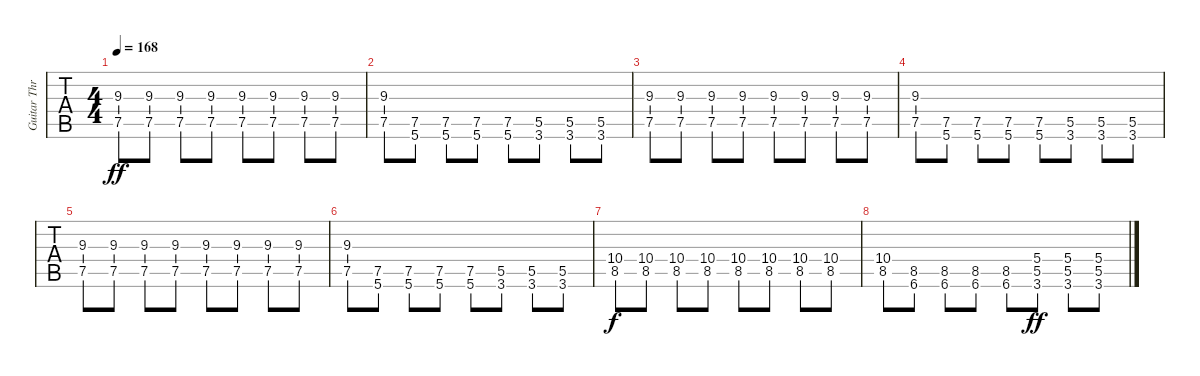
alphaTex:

\track ("Guitar Three" "Guitar Thr") {instrument distortionguitar}
\staff {tabs}
\tuning (E4 B3 G3 D3 A2 E2) {hide}
\ts (4 4)
\tempo 168
\clef g2
\ks c
(9.3 7.5).8{dy ff balance 8} (9.3 7.5).8 (9.3 7.5).8 (9.3 7.5).8 (9.3 7.5).8 (9.3 7.5).8 (9.3 7.5).8 (9.3 7.5).8 |
(9.3 7.5).8 (7.5 5.6).8 (7.5 5.6).8 (7.5 5.6).8 (7.5 5.6).8 (5.5 3.6).8 (5.5 3.6).8 (5.5 3.6).8 |
(9.3 7.5).8 (9.3 7.5).8 (9.3 7.5).8 (9.3 7.5).8 (9.3 7.5).8 (9.3 7.5).8 (9.3 7.5).8 (9.3 7.5).8 |
(9.3 7.5).8 (7.5 5.6).8 (7.5 5.6).8 (7.5 5.6).8 (7.5 5.6).8 (5.5 3.6).8 (5.5 3.6).8 (5.5 3.6).8 |
(9.3 7.5).8 (9.3 7.5).8 (9.3 7.5).8 (9.3 7.5).8 (9.3 7.5).8 (9.3 7.5).8 (9.3 7.5).8 (9.3 7.5).8 |
(9.3 7.5).8 (7.5 5.6).8 (7.5 5.6).8 (7.5 5.6).8 (7.5 5.6).8 (5.5 3.6).8 (5.5 3.6).8 (5.5 3.6).8 |
(10.4 8.5).8{dy f} (10.4 8.5).8 (10.4 8.5).8 (10.4 8.5).8 (10.4 8.5).8 (10.4 8.5).8 (10.4 8.5).8 (10.4 8.5).8 |
(10.4 8.5).8 (8.5 6.6).8 (8.5 6.6).8 (8.5 6.6).8 (8.5 6.6).8 (5.4 5.5 3.6).8{dy ff} (5.4 5.5 3.6).8 (5.4 5.5 3.6).8
